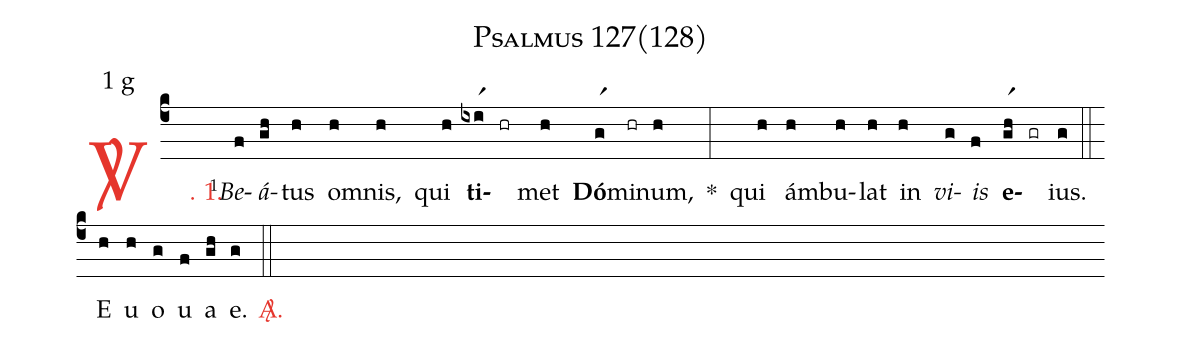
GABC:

name: Psalmus 127(128);
mode: 1;
mode-differentia: g;
%%
(c4)

<c><sp>V/</sp>. 1.</c>() <v>\VSup{1}</v><i>Be</i>(f)<i>á</i>(gh)tus(h) om(h)nis,(h) qui(h) <b>ti</b>(ixir1)(hr)met(h) <b>Dó</b>(gr1)mi(hr)num,(h) *(:) qui(h) ám(h)bu(h)lat(h) in(h) <i>vi</i>(g)<i>is</i>(f) <b>e</b>(ghr1)(gr)ius.(g) (::)

<eu>E(h) u(h) o(g) u(f) a(gh) e.</eu>(g) <c><sp>A/</sp>.</c>(::)
